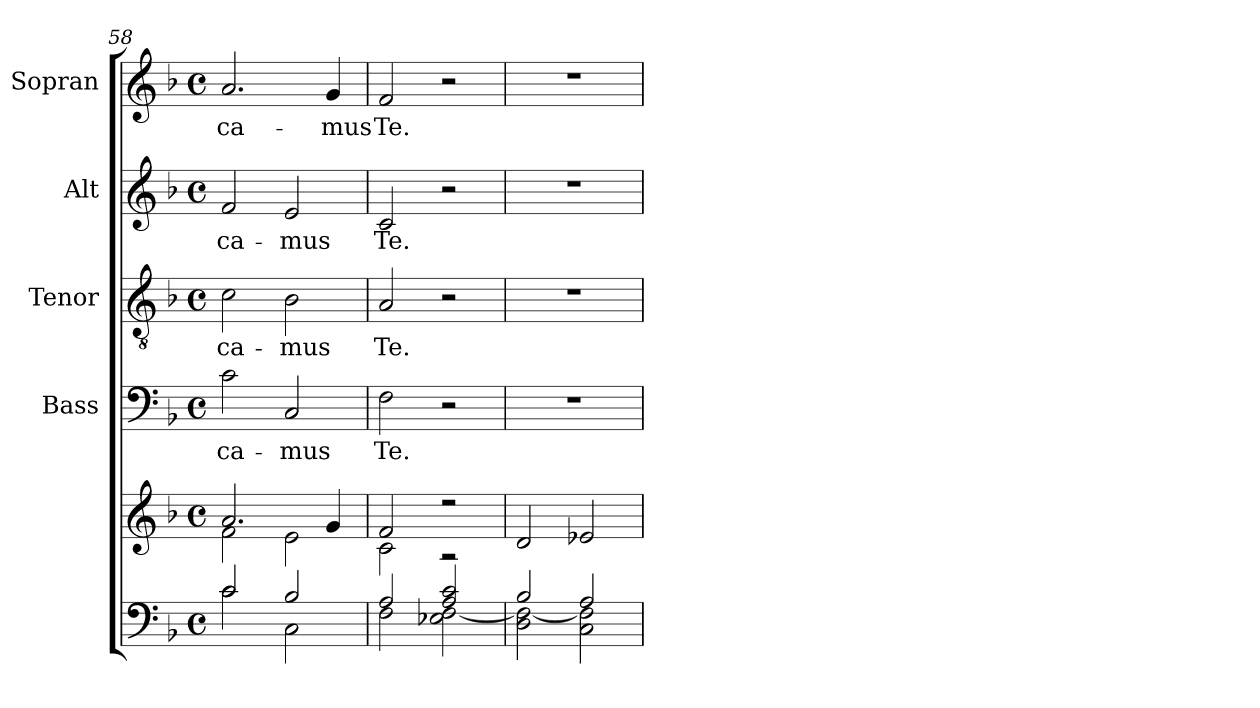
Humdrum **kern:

**kern	**kern	**kern	**text	**kern	**text	**kern	**text	**kern	**text
*part5	*part5	*part4	*part4	*part3	*part3	*part2	*part2	*part1	*part1
*staff6	*staff5	*staff4	*staff4	*staff3	*staff3	*staff2	*staff2	*staff1	*staff1
*	*	*I"Bass	*	*I"Tenor	*	*I"Alt	*	*I"Sopran	*
*	*	*I'B.	*	*I'T.	*	*I'A.	*	*I'S.	*
*clefF4	*clefG2	*clefF4	*	*clefGv2	*	*clefG2	*	*clefG2	*
*k[b-]	*k[b-]	*k[b-]	*	*k[b-]	*	*k[b-]	*	*k[b-]	*
*F:	*F:	*F:	*	*F:	*	*F:	*	*F:	*
*M4/4	*M4/4	*M4/4	*	*M4/4	*	*M4/4	*	*M4/4	*
*met(c)	*met(c)	*met(c)	*	*met(c)	*	*met(c)	*	*met(c)	*
=58	=58	=58	=58	=58	=58	=58	=58	=58	=58
*^	*^	*	*	*	*	*	*	*	*
!	!	!	!	!	!LO:LY:b	!	!LO:LY:b	!	!LO:LY:b	!	!LO:LY:b
2c/	2c\	2.a/	2f\	2c\	-ca-	2c\	-ca-	2f/	-ca-	2.a/	-ca-
!	!	!	!	!	!LO:LY:b	!	!LO:LY:b	!	!LO:LY:b	!	!
2B-/	2C\	.	2e\	2C/	-mus	2B-\	-mus	2e/	-mus	.	.
!	!	!	!	!	!	!	!	!	!	!	!LO:LY:b
.	.	4g/	.	.	.	.	.	.	.	4g/	-mus
!!LO:LB:g=z
=59	=59	=59	=59	=59	=59	=59	=59	=59	=59	=59	=59
!	!	!	!	!	!LO:LY:b	!	!LO:LY:b	!	!LO:LY:b	!	!LO:LY:b
2A/	2F\	2f/	2c\	2F\	Te.	2A/	Te.	2c/	Te.	2f/	Te.
2A/ 2c/	2E-X\ [>2F\	2r	2r	2r	.	2r	.	2r	.	2r	.
*	*	*v	*v	*	*	*	*	*	*	*	*
=60	=60	=60	=60	=60	=60	=60	=60	=60	=60	=60
2B-/	2D\ 2F\_	2d/	1r	.	1r	.	1r	.	1r	.
2A/	2C\ 2F\]	2e-X/	.	.	.	.	.	.	.	.
*v	*v	*	*	*	*	*	*	*	*	*
=	=	=	=	=	=	=	=	=	=
*-	*-	*-	*-	*-	*-	*-	*-	*-	*-
